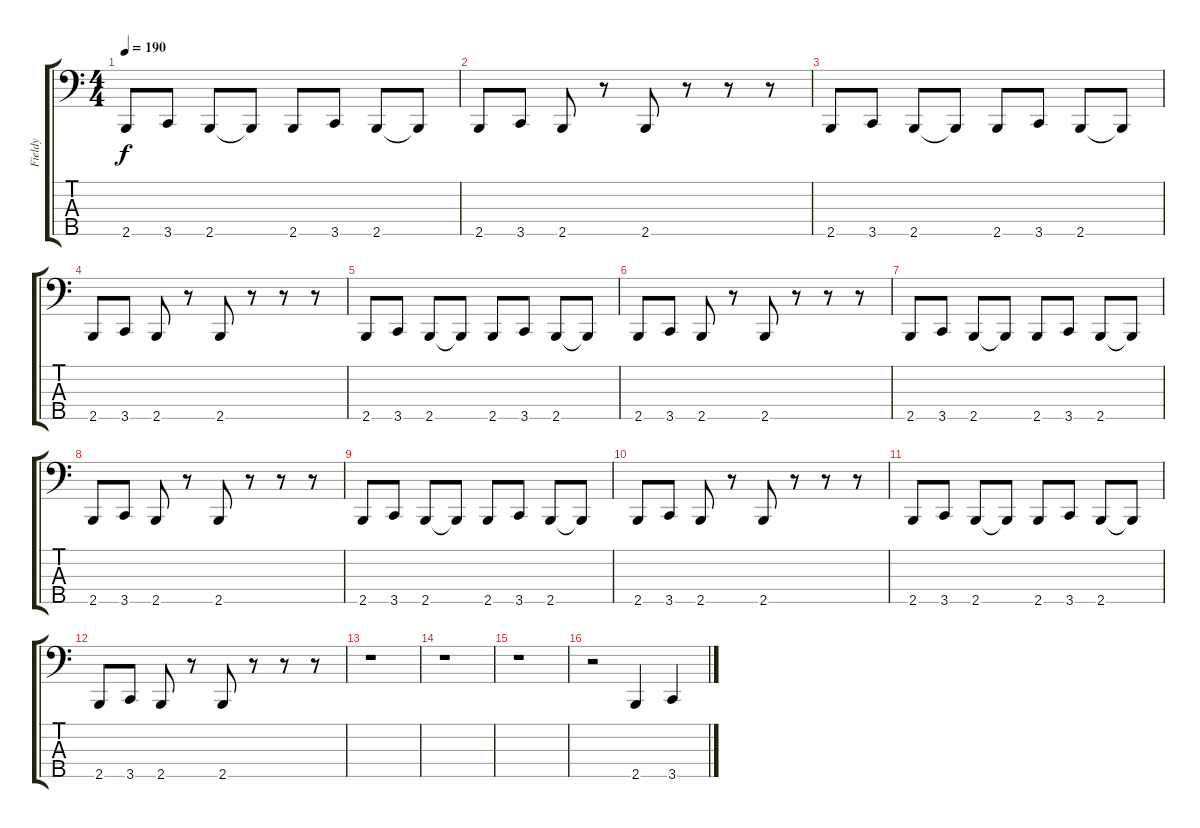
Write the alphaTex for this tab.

\track ("Fieldy" "Fieldy") {instrument slapbass1}
\staff {score tabs}
\tuning (F2 C2 G1 D1 A0) {hide}
\ts (4 4)
\tempo 190
\clef f4
\ks c
2.5.8{dy f} 3.5.8 2.5.8 2.5{t}.8 2.5.8 3.5.8 2.5.8 2.5{t}.8 |
2.5.8 3.5.8 2.5.8 r.8 2.5.8 r.8 r.8 r.8 |
2.5.8 3.5.8 2.5.8 2.5{t}.8 2.5.8 3.5.8 2.5.8 2.5{t}.8 |
2.5.8 3.5.8 2.5.8 r.8 2.5.8 r.8 r.8 r.8 |
2.5.8 3.5.8 2.5.8 2.5{t}.8 2.5.8 3.5.8 2.5.8 2.5{t}.8 |
2.5.8 3.5.8 2.5.8 r.8 2.5.8 r.8 r.8 r.8 |
2.5.8 3.5.8 2.5.8 2.5{t}.8 2.5.8 3.5.8 2.5.8 2.5{t}.8 |
2.5.8 3.5.8 2.5.8 r.8 2.5.8 r.8 r.8 r.8 |
2.5.8 3.5.8 2.5.8 2.5{t}.8 2.5.8 3.5.8 2.5.8 2.5{t}.8 |
2.5.8 3.5.8 2.5.8 r.8 2.5.8 r.8 r.8 r.8 |
2.5.8 3.5.8 2.5.8 2.5{t}.8 2.5.8 3.5.8 2.5.8 2.5{t}.8 |
2.5.8 3.5.8 2.5.8 r.8 2.5.8 r.8 r.8 r.8 |
r.1 |
r.1 |
r.1 |
r.2 2.5.4 3.5.4
